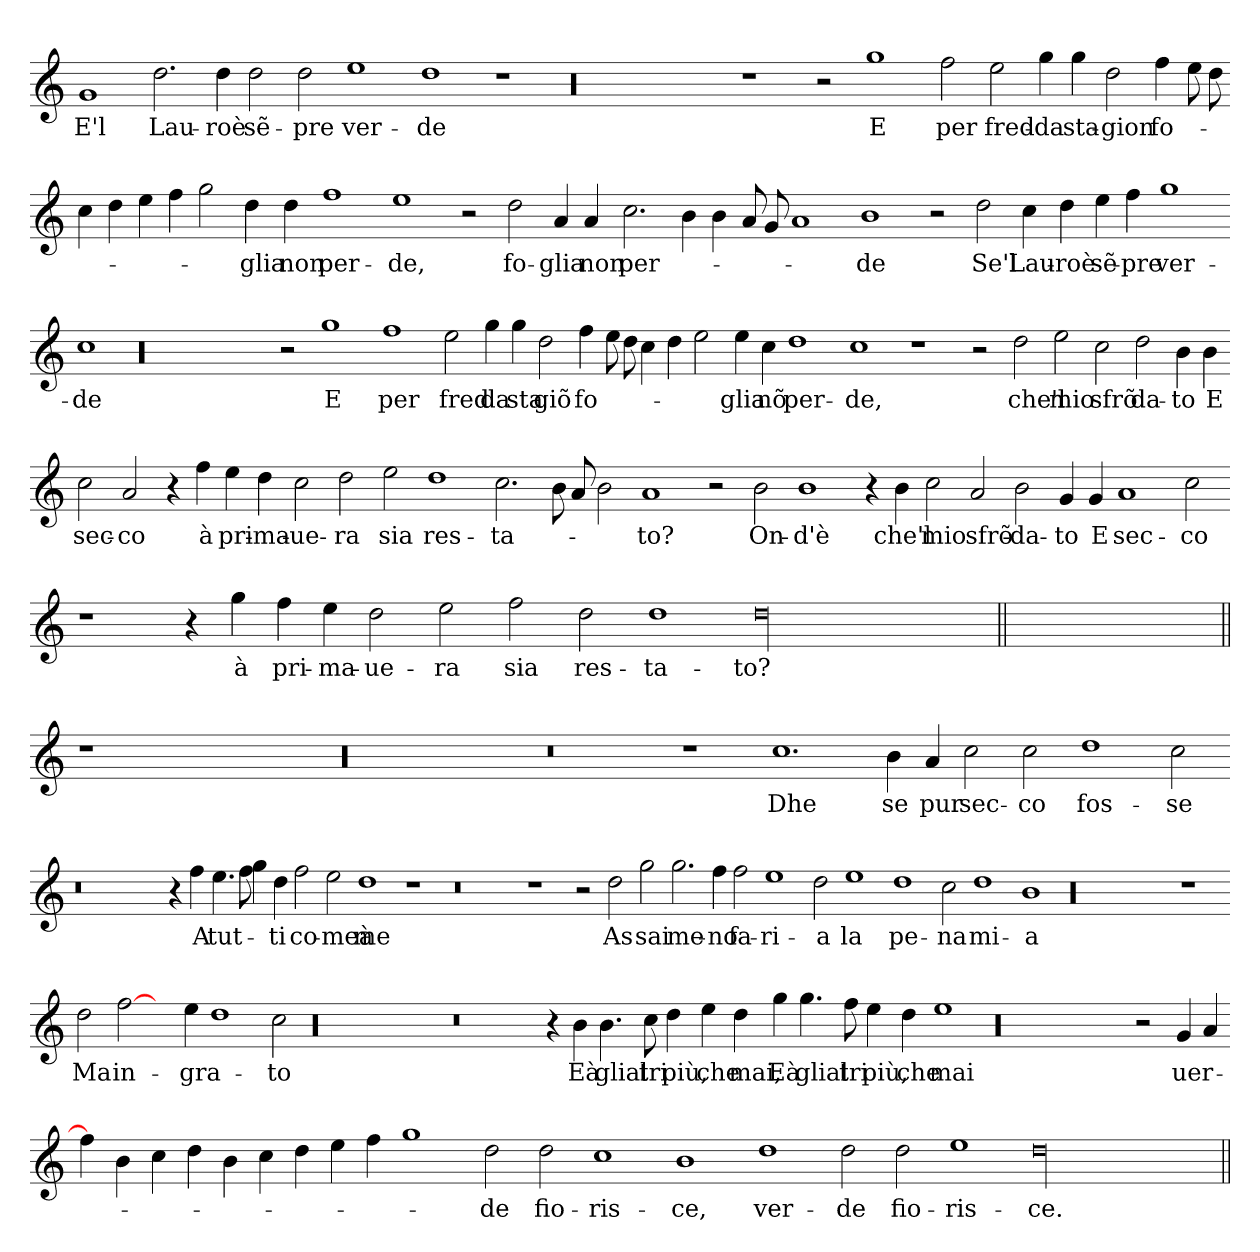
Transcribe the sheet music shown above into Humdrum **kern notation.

**kern	**text
*part1	*part1
*staff1	*staff1
*clefG2	*
*k[]	*
=	=
1g	E'l
2.dd	Lau-
4dd	roè
2dd	sẽ-
2dd	pre
1ee	ver-
1dd	de
1r	.
00r	.
1r	.
2r	.
1gg	E
2ff	per
2ee	fred-
4gg	da
4gg	sta-
2dd	gion
4ff	fo-
8ee	.
8dd	.
=-	=-
4cc	.
4dd	.
4ee	.
4ff	.
2gg	.
4dd	glia
4dd	non
1ff	per-
1ee	de,
2r	.
2dd	fo-
4a	glia
4a	non
2.cc	per-
4b	.
4b	.
8a	.
8g	.
1a	.
1b	de
2r	.
2dd	Se'l
4cc	Lau-
4dd	roè
4ee	sẽ-
4ff	pre
1gg	ver-
=-	=-
1cc	de
00r	.
2r	.
1gg	E
1ff	per
2ee	fred-
4gg	da
4gg	sta
2dd	giõ
4ff	fo-
8ee	.
8dd	.
4cc	.
4dd	.
2ee	.
4ee	glia
4cc	nõ
1dd	per-
1cc	de,
1r	.
2r	.
2dd	che'l
2ee	mio
2cc	sfrõ-
2dd	da-
4b	to
4b	E
=-	=-
2cc	sec-
2a	co
4r	.
4ff	à
4ee	pri-
4dd	ma-
2cc	ue-
2dd	ra
2ee	sia
1dd	res-
2.cc	ta-
8b	.
8a	.
2b	.
1a	to?
2r	.
2b	On-
1b	d'è
4r	.
4b	che'l
2cc	mio
2a	sfrõ-
2b	da-
4g	to
4g	E
1a	sec-
2cc	co
=-	=-
1r	.
4r	.
4gg	à
4ff	pri-
4ee	ma-
2dd	ue-
2ee	ra
2ff	sia
2dd	res-
1dd	ta-
00dd	to?
=||	=||
1ryy	.
1ryy	.
=||	=||
1r	.
0.ryy	.
00r	.
0r	.
1r	.
1.cc	Dhe
4b	se
4a	pur
2cc	sec-
2cc	co
1dd	fos-
2cc	se
=-	=-
0.r	.
4r	.
4ff	A
4.ee	tut-
8ff	.
4gg	.
4dd	ti
2ff	co-
2ee	meà
1dd	me
1r	.
0r	.
1r	.
2r	.
2dd	As-
2gg	sai
2.gg	me-
4ff	no
2ff	fa-
1ee	ri-
2dd	a
1ee	la
1dd	pe-
2cc	na
1dd	mi-
1b	a
00r	.
1r	.
=-	=-
2dd	Ma
[2ff	in-
4ryy	.
4ee	gra-
1dd	.
2cc	to
00r	.
0r	.
4r	.
4b	Eà
4.b	glial-
8cc	tri
4dd	più,
4ee	che
4dd	mai,
4gg	Eà
4.gg	glial-
8ff	tri
4ee	più,
4dd	che
1ee	mai
00r	.
2r	.
4g	uer-
4a	.
=-	=-
4ff]	.
4b	.
4cc	.
4dd	.
4b	.
4cc	.
4dd	.
4ee	.
4ff	.
1gg	.
2dd	de
2dd	fio-
1cc	ris-
1b	ce,
1dd	ver-
2dd	de
2dd	fio-
1ee	ris-
00dd	ce.
=||	=||
*-	*-
